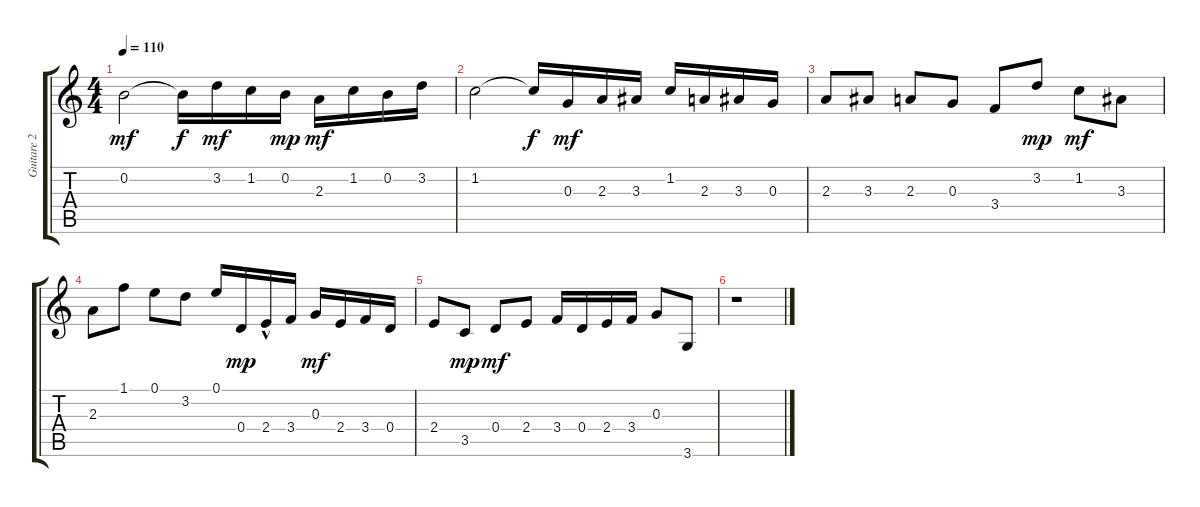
\track ("Guitare 2" "Guitare 2") {instrument distortionguitar}
\staff {score tabs}
\tuning (E4 B3 G3 D3 A2 E2) {hide}
\ts (4 4)
\tempo 110
\clef g2
\ks c
0.2.2{dy mf} 0.2{t}.16{dy f} 3.2.16{dy mf} 1.2.16 0.2.16{dy mp} 2.3.16{dy mf} 1.2.16 0.2.16 3.2.16 |
1.2.2 1.2{t}.16{dy f} 0.3.16{dy mf} 2.3.16 3.3.16 1.2.16 2.3.16 3.3.16 0.3.16 |
2.3.8 3.3.8 2.3.8 0.3.8 3.4.8 3.2.8{dy mp} 1.2.8{dy mf} 3.3.8 |
2.3.8 1.1.8 0.1.8 3.2.8 0.1.16 0.4.16{dy mp} 2.4{hac}.16 3.4.16 0.3.16{dy mf} 2.4.16 3.4.16 0.4.16 |
2.4.8 3.5.8{dy mp} 0.4.8{dy mf} 2.4.8 3.4.16 0.4.16 2.4.16 3.4.16 0.3.8 3.6.8 |
r.1
